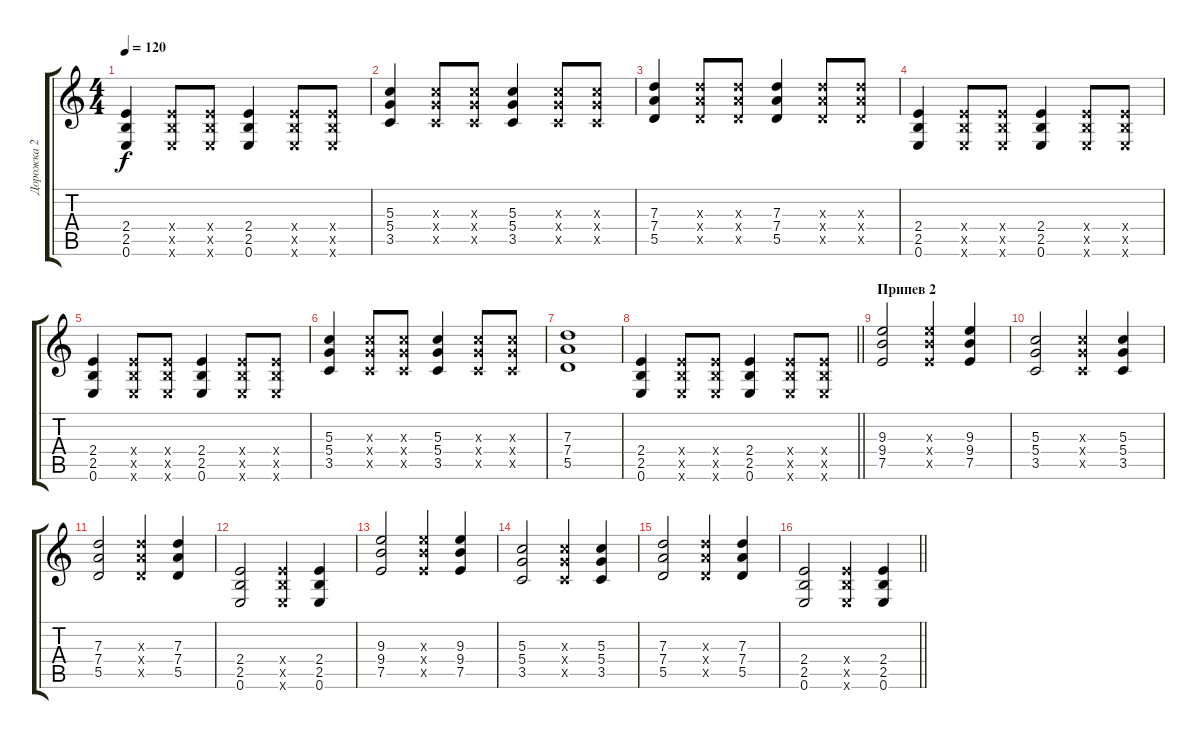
\track ("Дорожка 2" "Дорожка 2") {instrument distortionguitar}
\staff {score tabs}
\tuning (E4 B3 G3 D3 A2 E2) {hide}
\ts (4 4)
\tempo 120
\clef g2
\ks c
(2.4 2.5 0.6).4{dy f} (2.4{x} 2.5{x} 0.6{x}).8 (2.4{x} 2.5{x} 0.6{x}).8 (2.4 2.5 0.6).4 (2.4{x} 2.5{x} 0.6{x}).8 (2.4{x} 2.5{x} 0.6{x}).8 |
(5.3 5.4 3.5).4 (5.3{x} 5.4{x} 3.5{x}).8 (5.3{x} 5.4{x} 3.5{x}).8 (5.3 5.4 3.5).4 (5.3{x} 5.4{x} 3.5{x}).8 (5.3{x} 5.4{x} 3.5{x}).8 |
(7.3 7.4 5.5).4 (7.3{x} 7.4{x} 5.5{x}).8 (7.3{x} 7.4{x} 5.5{x}).8 (7.3 7.4 5.5).4 (7.3{x} 7.4{x} 5.5{x}).8 (7.3{x} 7.4{x} 5.5{x}).8 |
(2.4 2.5 0.6).4 (2.4{x} 2.5{x} 0.6{x}).8 (2.4{x} 2.5{x} 0.6{x}).8 (2.4 2.5 0.6).4 (2.4{x} 2.5{x} 0.6{x}).8 (2.4{x} 2.5{x} 0.6{x}).8 |
(2.4 2.5 0.6).4 (2.4{x} 2.5{x} 0.6{x}).8 (2.4{x} 2.5{x} 0.6{x}).8 (2.4 2.5 0.6).4 (2.4{x} 2.5{x} 0.6{x}).8 (2.4{x} 2.5{x} 0.6{x}).8 |
(5.3 5.4 3.5).4 (5.3{x} 5.4{x} 3.5{x}).8 (5.3{x} 5.4{x} 3.5{x}).8 (5.3 5.4 3.5).4 (5.3{x} 5.4{x} 3.5{x}).8 (5.3{x} 5.4{x} 3.5{x}).8 |
(7.3 7.4 5.5).1 |
\barLineRight lightlight
(2.4 2.5 0.6).4 (2.4{x} 2.5{x} 0.6{x}).8 (2.4{x} 2.5{x} 0.6{x}).8 (2.4 2.5 0.6).4 (2.4{x} 2.5{x} 0.6{x}).8 (2.4{x} 2.5{x} 0.6{x}).8 |
\section ("" "Припев 2")
(9.3 9.4 7.5).2 (9.3{x} 9.4{x} 7.5{x}).4 (9.3 9.4 7.5).4 |
(5.3 5.4 3.5).2 (5.3{x} 5.4{x} 3.5{x}).4 (5.3 5.4 3.5).4 |
(7.3 7.4 5.5).2 (7.3{x} 7.4{x} 5.5{x}).4 (7.3 7.4 5.5).4 |
(2.4 2.5 0.6).2 (2.4{x} 2.5{x} 0.6{x}).4 (2.4 2.5 0.6).4 |
(9.3 9.4 7.5).2 (9.3{x} 9.4{x} 7.5{x}).4 (9.3 9.4 7.5).4 |
(5.3 5.4 3.5).2 (5.3{x} 5.4{x} 3.5{x}).4 (5.3 5.4 3.5).4 |
(7.3 7.4 5.5).2 (7.3{x} 7.4{x} 5.5{x}).4 (7.3 7.4 5.5).4 |
\barLineRight lightlight
(2.4 2.5 0.6).2 (2.4{x} 2.5{x} 0.6{x}).4 (2.4 2.5 0.6).4
